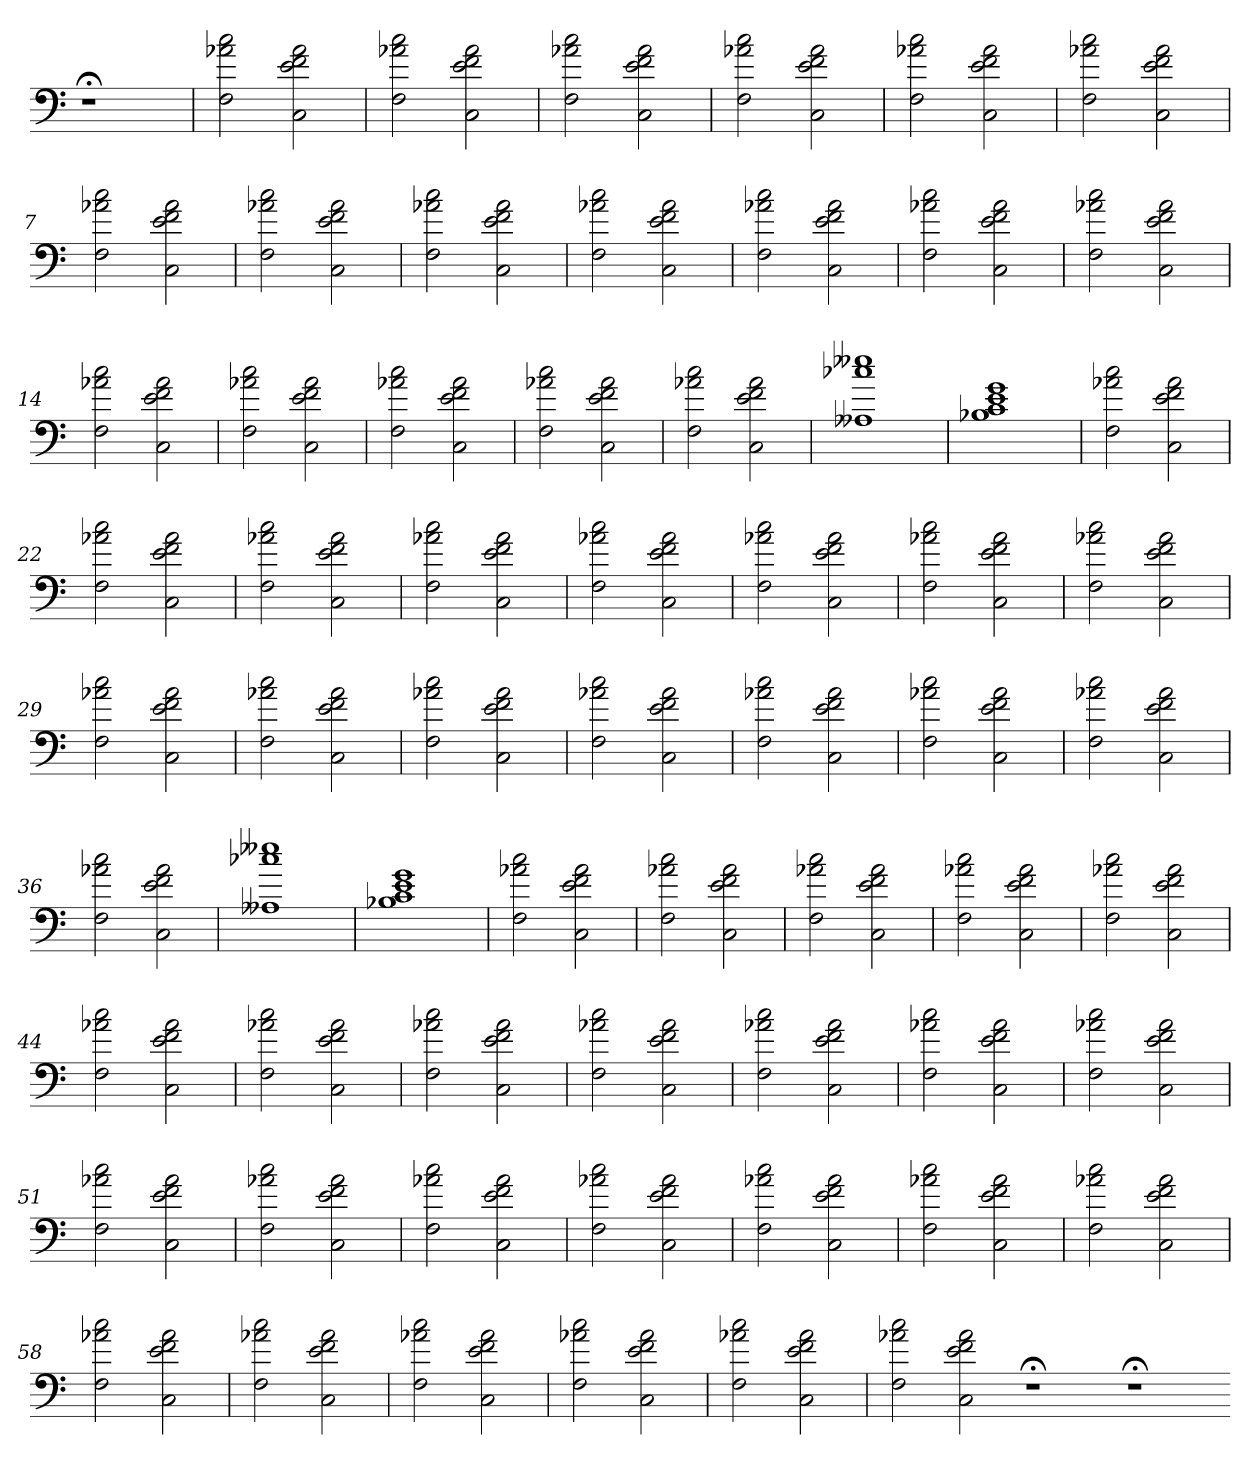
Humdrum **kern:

**kern
*part1
*staff1
=
1r;<
=1
2F 2a-X 2cc
2C 2e 2f 2a-
=2
2F 2a-X 2cc
2C 2e 2f 2a-
=3
2F 2a-X 2cc
2C 2e 2f 2a-
=4
2F 2a-X 2cc
2C 2e 2f 2a-
=5
2F 2a-X 2cc
2C 2e 2f 2a-
=6
2F 2a-X 2cc
2C 2e 2f 2a-
=7
2F 2a-X 2cc
2C 2e 2f 2a-
=8
2F 2a-X 2cc
2C 2e 2f 2a-
=9
2F 2a-X 2cc
2C 2e 2f 2a-
=10
2F 2a-X 2cc
2C 2e 2f 2a-
=11
2F 2a-X 2cc
2C 2e 2f 2a-
=12
2F 2a-X 2cc
2C 2e 2f 2a-
=13
2F 2a-X 2cc
2C 2e 2f 2a-
=14
2F 2a-X 2cc
2C 2e 2f 2a-
=15
2F 2a-X 2cc
2C 2e 2f 2a-
=16
2F 2a-X 2cc
2C 2e 2f 2a-
=17
2F 2a-X 2cc
2C 2e 2f 2a-
=18
2F 2a-X 2cc
2C 2e 2f 2a-
=19
1A--X 1cc-X 1ee--X
=20
1B-X 1c 1e 1g
=21
2F 2a-X 2cc
2C 2e 2f 2a-
=22
2F 2a-X 2cc
2C 2e 2f 2a-
=23
2F 2a-X 2cc
2C 2e 2f 2a-
=24
2F 2a-X 2cc
2C 2e 2f 2a-
=25
2F 2a-X 2cc
2C 2e 2f 2a-
=26
2F 2a-X 2cc
2C 2e 2f 2a-
=27
2F 2a-X 2cc
2C 2e 2f 2a-
=28
2F 2a-X 2cc
2C 2e 2f 2a-
=29
2F 2a-X 2cc
2C 2e 2f 2a-
=30
2F 2a-X 2cc
2C 2e 2f 2a-
=31
2F 2a-X 2cc
2C 2e 2f 2a-
=32
2F 2a-X 2cc
2C 2e 2f 2a-
=33
2F 2a-X 2cc
2C 2e 2f 2a-
=34
2F 2a-X 2cc
2C 2e 2f 2a-
=35
2F 2a-X 2cc
2C 2e 2f 2a-
=36
2F 2a-X 2cc
2C 2e 2f 2a-
=37
1A--X 1cc-X 1ee--X
=38
1B-X 1c 1e 1g
=39
2F 2a-X 2cc
2C 2e 2f 2a-
=40
2F 2a-X 2cc
2C 2e 2f 2a-
=41
2F 2a-X 2cc
2C 2e 2f 2a-
=42
2F 2a-X 2cc
2C 2e 2f 2a-
=43
2F 2a-X 2cc
2C 2e 2f 2a-
=44
2F 2a-X 2cc
2C 2e 2f 2a-
=45
2F 2a-X 2cc
2C 2e 2f 2a-
=46
2F 2a-X 2cc
2C 2e 2f 2a-
=47
2F 2a-X 2cc
2C 2e 2f 2a-
=48
2F 2a-X 2cc
2C 2e 2f 2a-
=49
2F 2a-X 2cc
2C 2e 2f 2a-
=50
2F 2a-X 2cc
2C 2e 2f 2a-
=51
2F 2a-X 2cc
2C 2e 2f 2a-
=52
2F 2a-X 2cc
2C 2e 2f 2a-
=53
2F 2a-X 2cc
2C 2e 2f 2a-
=54
2F 2a-X 2cc
2C 2e 2f 2a-
=55
2F 2a-X 2cc
2C 2e 2f 2a-
=56
2F 2a-X 2cc
2C 2e 2f 2a-
=57
2F 2a-X 2cc
2C 2e 2f 2a-
=58
2F 2a-X 2cc
2C 2e 2f 2a-
=59
2F 2a-X 2cc
2C 2e 2f 2a-
=60
2F 2a-X 2cc
2C 2e 2f 2a-
=61
2F 2a-X 2cc
2C 2e 2f 2a-
=62
2F 2a-X 2cc
2C 2e 2f 2a-
=63
2F 2a-X 2cc
2C 2e 2f 2a-
1r;<
1r;<
=-
*-
